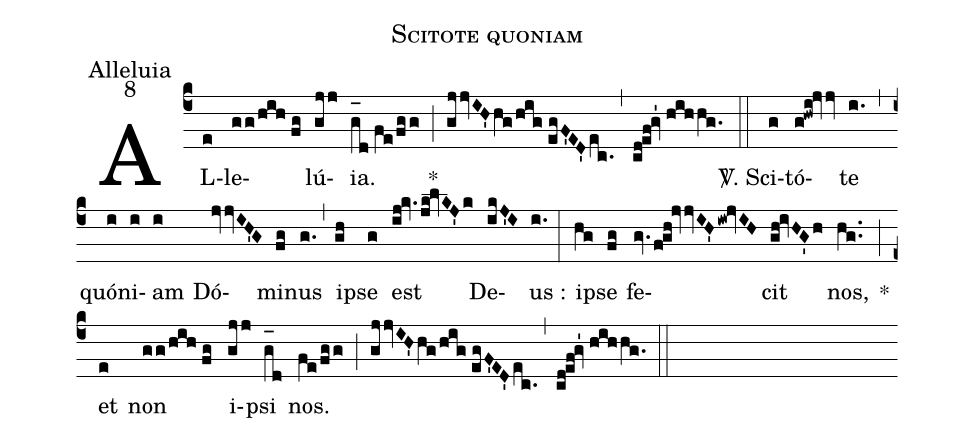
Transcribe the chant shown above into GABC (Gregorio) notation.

name:Scitote quoniam;
office-part:Alleluia;
mode:8;
%%
(c4) AL(e)le(gg/hih//fg)lú(gjj){ia}.(g_[oh:h]d//fe/fgg) <clear>*(;) (gjjvIH'hg/hig//egF'ED'ec.) (,) (cd!ef!gv'1//hihhg.) (::) <sp>V/</sp>. Sci(g)tó(g!hwi!jvv)te(i.) (,) quó(i)ni(i)am(i) Dó(jvvIH'G)mi(fg)nus(g.) (,) i(gh)pse(g) est(ij!kv.jk!lvKJ'k) De(ikJ'I)us :(i.) (:) i(hg)pse(fg) fe(gv.fgh!jvvIH'iw!jvIH)cit(gh!ivHG'h) nos,(hg..) *(;) et(e) non(gg/hih//fg) i(gjj)psi(g_[oh:h]d) nos.(fe/fgg) (;) (gjjvIH'hg/hig//egF'ED'ec.) (,) (cd!ef!gv'1//hihhg.) (::)
